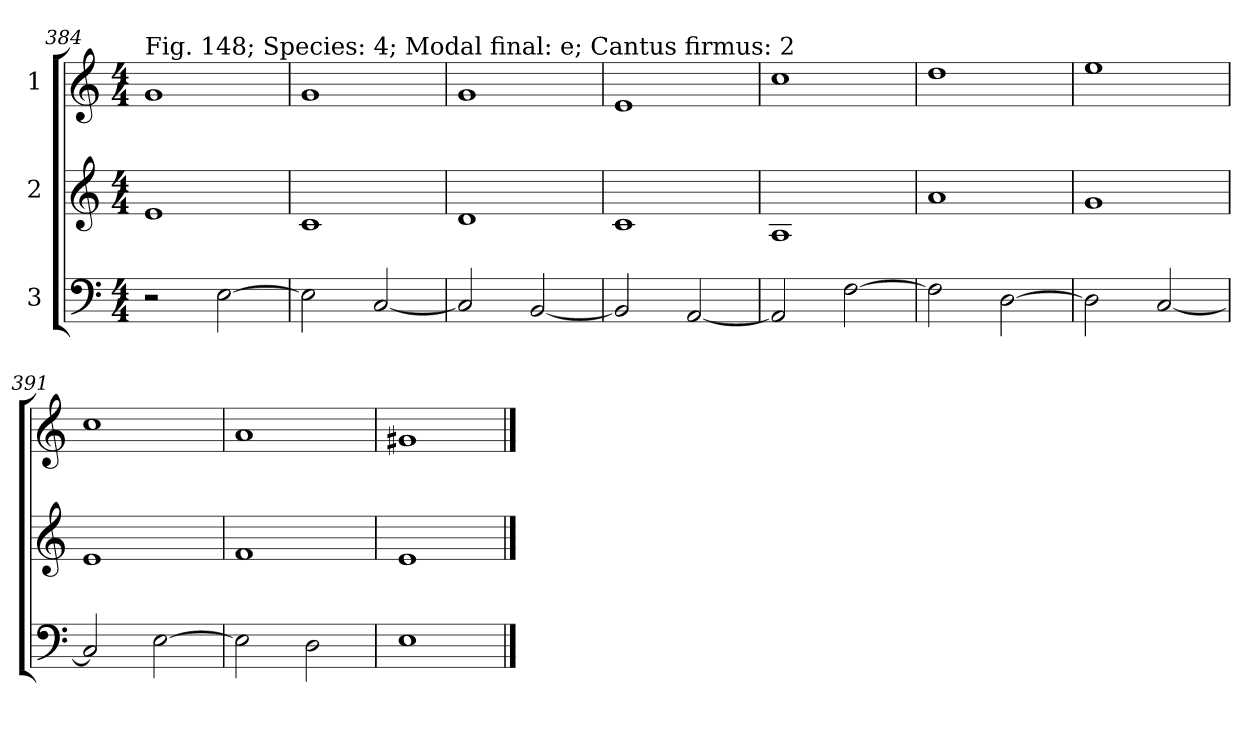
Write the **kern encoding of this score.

**kern	**kern	**kern
*part3	*part2	*part1
*staff3	*staff2	*staff1
*I"3	*I"2	*I"1
!!LO:LB:g=z
*clefF4	*clefG2	*clefG2
*k[]	*k[]	*k[]
*M4/4	*M4/4	*M4/4
=384	=384	=384
!	!	!LO:TX:a:t=Fig. 148; Species&colon; 4; Modal final&colon; e; Cantus firmus&colon; 2
2r	1e	1g
[2E\	.	.
=385	=385	=385
2E\]	1c	1g
[2C/	.	.
=386	=386	=386
2C/]	1d	1g
[2BB/	.	.
=387	=387	=387
2BB/]	1c	1e
[2AA/	.	.
=388	=388	=388
2AA/]	1A	1cc
[2F\	.	.
=389	=389	=389
2F\]	1a	1dd
[2D\	.	.
=390	=390	=390
2D\]	1g	1ee
[2C/	.	.
=391	=391	=391
2C/]	1e	1cc
[2E\	.	.
=392	=392	=392
2E\]	1f	1a
2D\	.	.
=393	=393	=393
1E	1e	1g#X
==	==	==
*-	*-	*-
